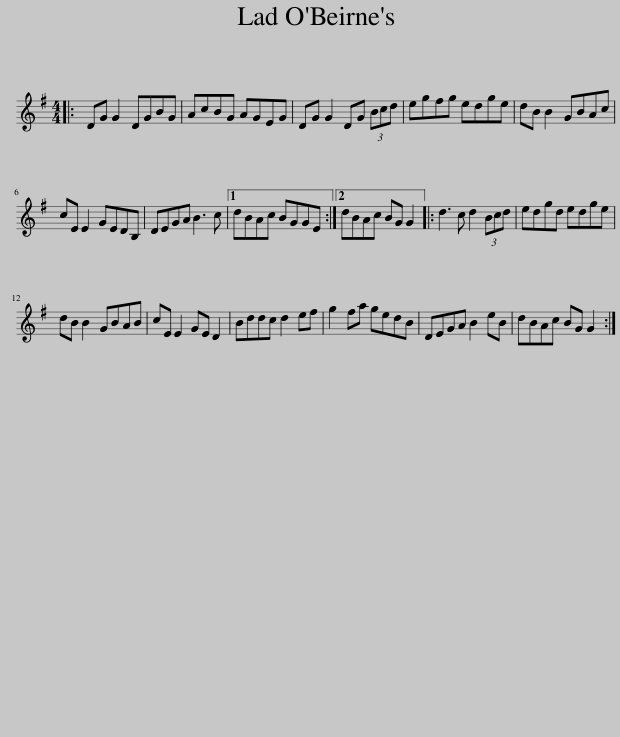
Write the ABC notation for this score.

X:1
L:1/8
M:4/4
I:linebreak $
K:G
V:1 treble
V:1
|: DG G2 DGBG | AcBG AGEG | DG G2 DG (3Bcd | egfg edge | dB B2 GBAc |$ %5
 cE E2 GEDB, | DEGA B3 c |1 dBAc BGGE :|2 dBAc BG G2 |: d3 c d2 (3Bcd | %10
 edgd edge |$ dB B2 GBAB | cE E2 GE D2 | Bddc d2 ef | g2 fa gedB | %15
 DEGA B2 eB | dBAc BG G2 :| %17
